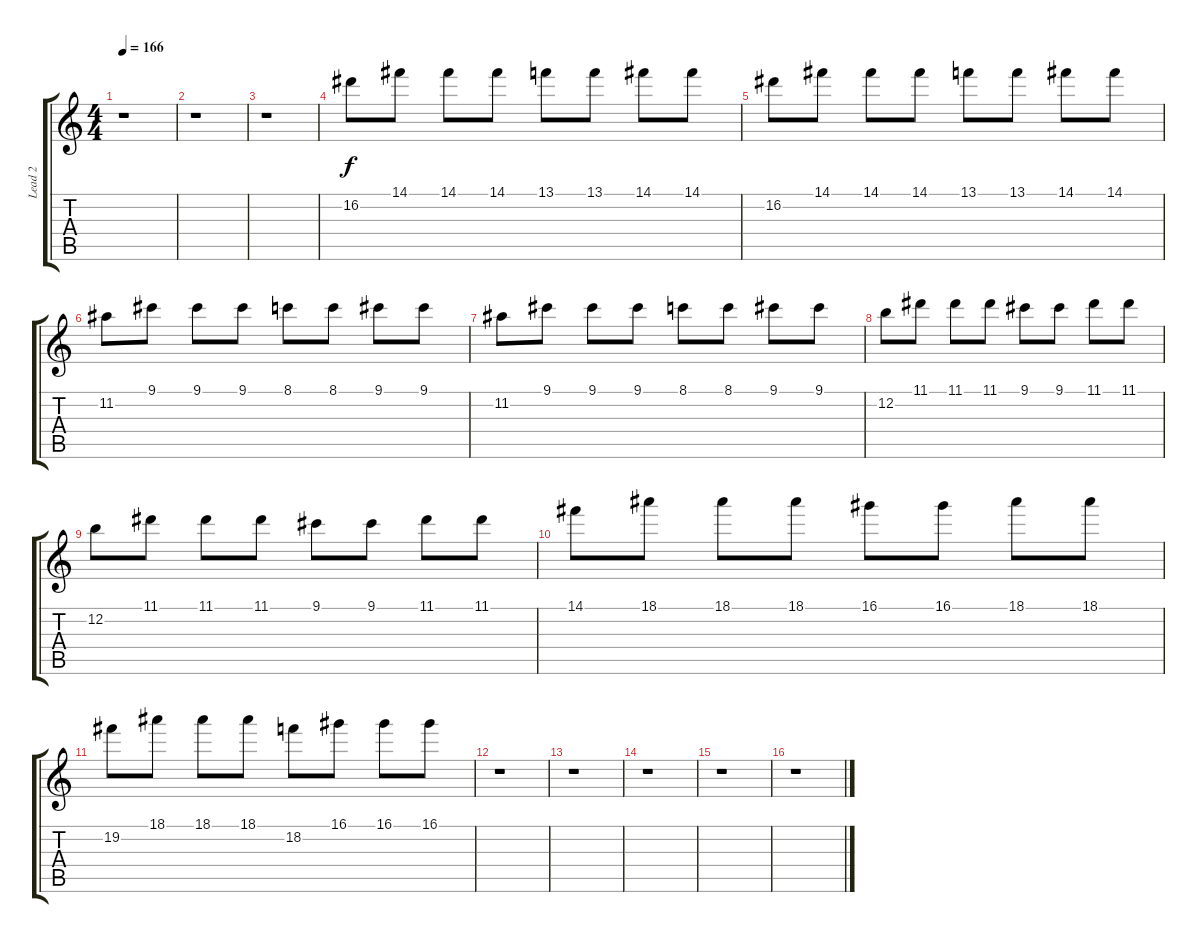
\track ("Lead 2" "Lead 2") {instrument distortionguitar}
\staff {score tabs}
\tuning (E4 B3 G3 D3 A2 E2) {hide}
\ts (4 4)
\tempo 166
\clef g2
\ks c
r.1{dy mf} |
r.1 |
r.1 |
\section ("" "")
16.2.8{dy f volume 10} 14.1.8 14.1.8 14.1.8 13.1.8 13.1.8 14.1.8 14.1.8 |
16.2.8 14.1.8 14.1.8 14.1.8 13.1.8 13.1.8 14.1.8 14.1.8 |
11.2.8 9.1.8 9.1.8 9.1.8 8.1.8 8.1.8 9.1.8 9.1.8 |
11.2.8 9.1.8 9.1.8 9.1.8 8.1.8 8.1.8 9.1.8 9.1.8 |
12.2.8 11.1.8 11.1.8 11.1.8 9.1.8 9.1.8 11.1.8 11.1.8 |
12.2.8 11.1.8 11.1.8 11.1.8 9.1.8 9.1.8 11.1.8 11.1.8 |
14.1.8 18.1.8 18.1.8 18.1.8 16.1.8 16.1.8 18.1.8 18.1.8 |
19.2.8 18.1.8 18.1.8 18.1.8 18.2.8 16.1.8 16.1.8 16.1.8 |
\section ("" "")
r.1 |
r.1 |
r.1 |
r.1 |
r.1
